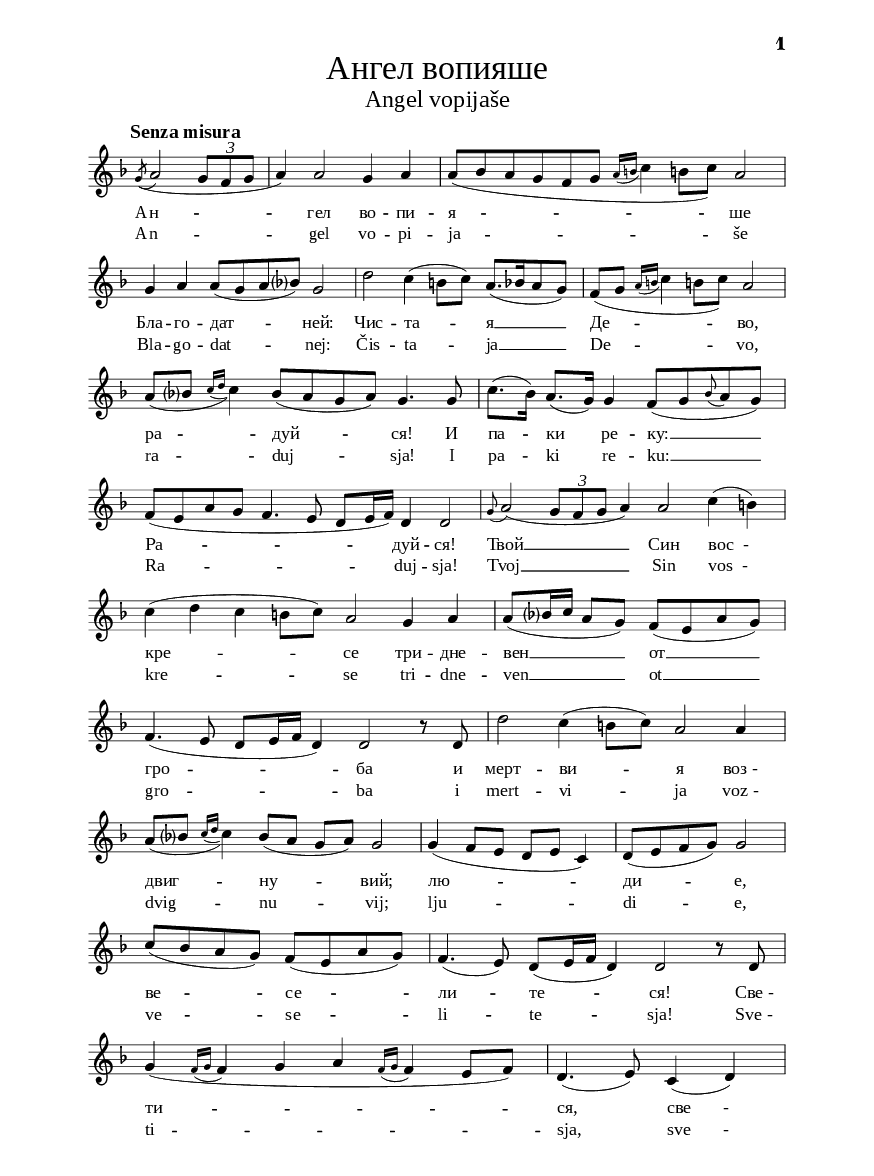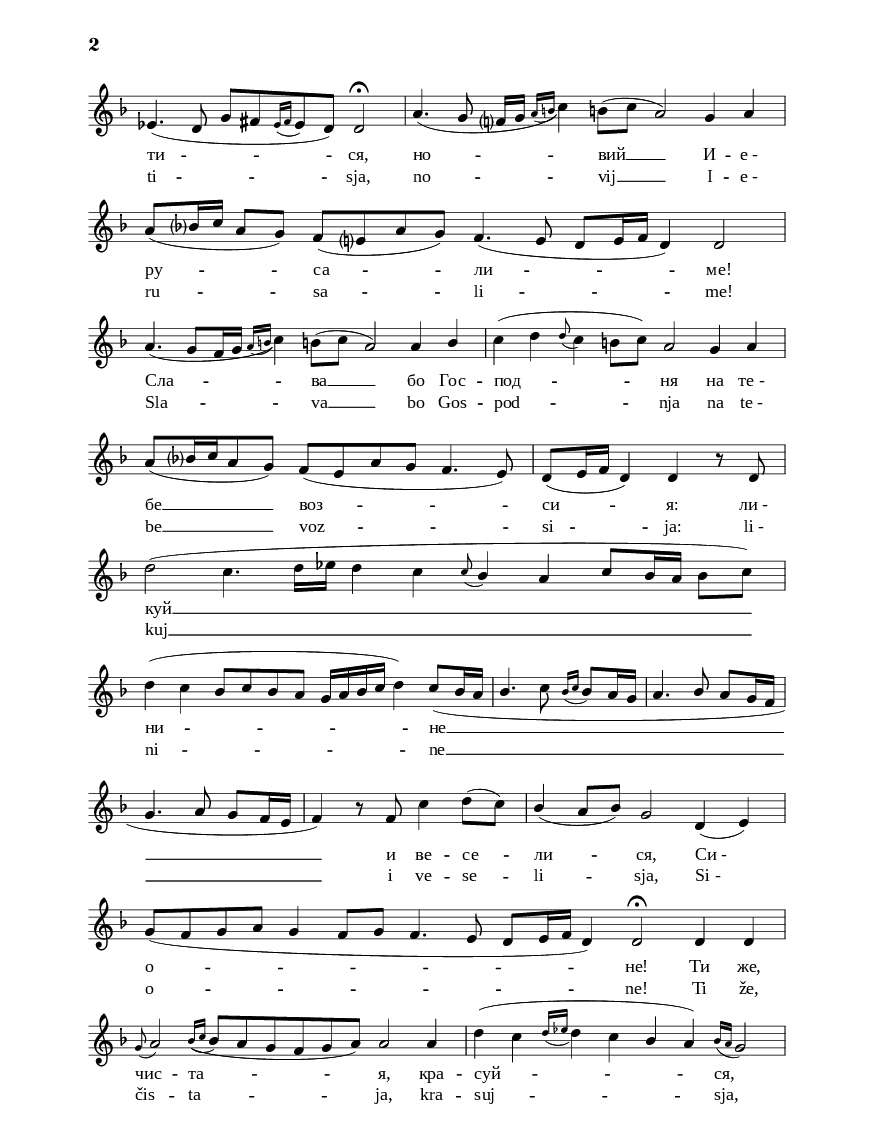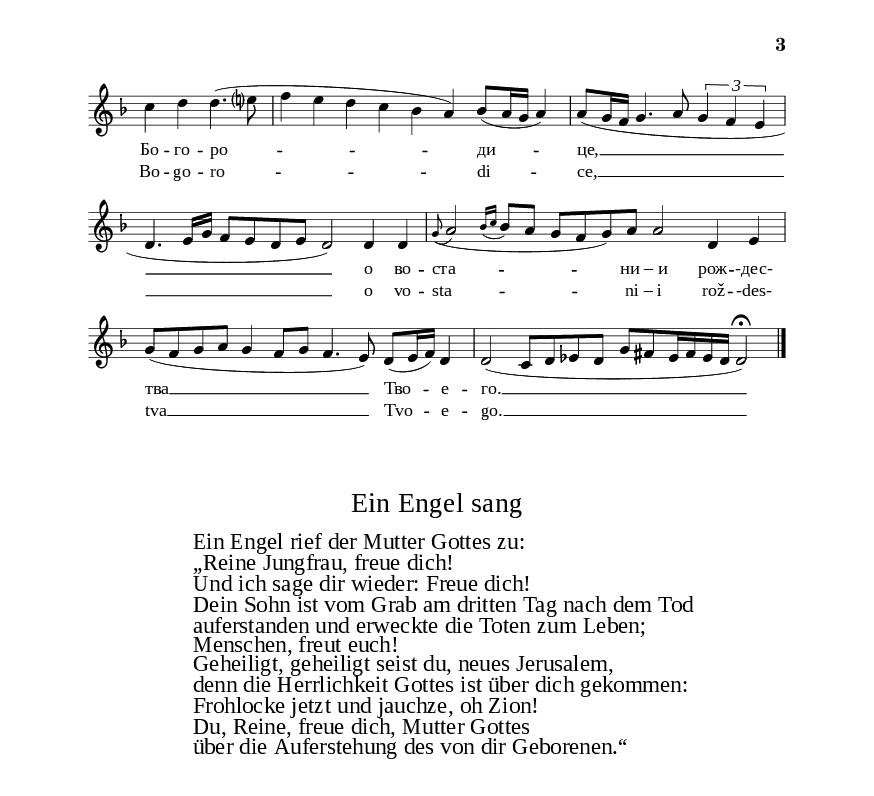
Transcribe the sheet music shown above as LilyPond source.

\version "2.24.3"

% include paper part and global functions
\include "include/globals.ily"

\bookpart {
  \label #'ref064
  \tocItem \markup "Ангел вопияше – Angel vopijaše"
  \include "include/bookpart-paper.ily"
  \score {
    \include "include/score-layout.ily"

    \new Voice \relative c' {
      \clef treble
      \key d \minor
      \tempo "Senza misura"
      \autoBeamOff
      \omit Score.TimeSignature
      \cadenzaOn % allows custom bar lines


      \acciaccatura g'8 (a2 \tuplet 3/2 { g8 [f g] } \bar "|"
      a4) a2 g4 a4 \bar "|"
      \slurDown a8( [bes a g f g] \acciaccatura { a16 [b] } c4 b!8 [c]) a2 \bar "|" \break

      \slurNeutral g4 a a8 ([g a bes?]) g2 \bar "|"
      d'2 c4 (b8 [c]) a8. ([bes16 a8 g]) \bar "|"
      \slurDown f8([ g] \acciaccatura { a16 [b] } c4 b!8[ c]) a2 \bar "|"  \break

      a8( [bes?] \acciaccatura { c16 [d] } c4) bes8( [a g a]) g4. g8 \bar "|"
      \slurNeutral c8.( [bes16]) a8.( [g16]) g4 f8( [g \appoggiatura bes a g]) \bar "|"  \break

      f8( [e a g] f4. e8 d [e16 f]) d4 d2 \bar "|"
      \appoggiatura g8  a2( \tuplet 3/2 { g8 [f g] } a4) a2 c4( b) \bar "|"  \break

      \stemNeutral c4( d  c b!8 [c]) a2 g4 a \bar "|"
      \stemUp a8( [bes?16 c] a8 [g]) f( [e a g]) \bar "|"  \break

      f4.( e8 d[ e16 f] d4) d2 r8 d \bar "|"
      \stemNeutral d'2 c4( b!8[ c]) a2 a4 \bar "|"  \break

      \slurDown a8([bes?] \acciaccatura { c16 [d] } c4) bes8( [a] g [a]) g2 \bar "|"
      g4( f8 [e] d [e] c4) \bar "|"
      d8([ e f g]) g2 \bar "|"  \break

      c8([ bes a g]) f([ e a g]) \bar "|"
      f4.( e8) d([ e16 f] d4) d2 r8 d \bar "|"  \break


      g4( \acciaccatura { f16 [g] } f4 g a \acciaccatura { f16 [g] } f4 e8[  f]) \bar "|"
      d4.( e8) c4( d) \bar "|"  \break

      ees4.( d8 g8[ fis \acciaccatura { ees16 [fis] }  ees8 d]) d2\fermata \bar "|"
      a'4.( g8 f?16[ g] \acciaccatura { a16 [b] } c4) \slurNeutral b!8([ c] a2) g4 a4 \bar "|"  \break

      \stemUp a8([ bes?16 c] a8  [g]) f8([ e? a g]) f4.( e8 d[ e16 f] d4) d2 \bar "|"  \break

      \stemNeutral \slurDown a'4.( g8[ f16 g] \acciaccatura { a16 [b!] } c4) \slurNeutral b!8([ c]  a2)  a4 \stemUp b \bar "|"
      \stemNeutral c4( d \appoggiatura d8 c4 b!8[ c]) a2 g4 a \bar "|"  \break

      a8([ bes?16 c a8 g]) f([ e a g] f4. e8) \bar "|"
      d8([ e16 f] d4) d r8 d \bar "|"  \break

      d'2( c4. d16[ ees] d4 c \appoggiatura c8 \stemUp bes4 a c8[ bes16 a]  \stemNeutral bes8[ c]) \bar "|"  \break

      d4( c \stemUp bes8[ c bes a] g16[ a bes c] \stemNeutral d4) \stemUp \slurDown c8([ bes16 a] \bar "|" \noBreak
      bes4. \stemNeutral c8 \acciaccatura { bes16 [c] } \stemUp bes8[ a16 g]  \bar "|" \noBreak
      a4. bes8 a[ g16 f] \bar "|" \break

      g4. a8 g8[ f16 e] \bar "|"
      f4) r8 f\stemNeutral \slurNeutral c'4 d8([ c])  \bar "|"
      \stemUp bes4( a8[ bes]) g2 d4( e)  \bar "|" \break

      g8([ f g a] g4 f8[ g] f4. e8 d8[ e16 f] d4) d2\fermata d4 d  \bar "|" \break

      \appoggiatura g8 a2 \acciaccatura { bes16([ c] } bes8[ a g f g a]) a2 a4 \bar "|"
      \stemNeutral d4( c \acciaccatura { d16[ ees!]} d4 c \stemUp bes a) \acciaccatura { bes16[ a] } g2 \bar "|" \break

      \stemNeutral c4 d d4.( e?8 \bar "|" \noBreak
      f4 e d c bes a) bes8([ a16 g] a4) \bar "|" \noBreak
      a8([ g16 f] g4. a8 \tuplet 3/2 { g4 f e } \bar "|" \break

      d4. e16[ g] f8[ e d e] d2) d4 d \bar "|" \noBreak
      \appoggiatura g8( a2 \acciaccatura { bes16[ c] } bes8[ a] g8[ f g) a] a2 d,4 e \bar "|" \break

      g8([ f g a] g4 f8[ g] f4. e8) d([ e16 f)] d4 \bar "|" \noBreak
      d2( c8[  d ees! d] g8[ fis! es16 fis  ees d] d2)\fermata \bar "|."
    }

    \addlyrics {
      Ан -- гел во -- пи -- я -- -- -- ше
      Бла -- го -- дат -- ней: Чис -- та -- я __ Де -- во,
      ра -- дуй -- ся! И па -- ки ре -- ку: __
      Ра -- -- дуй -- ся! Твой __ Син "вос  -"
      кре -- -- се три -- дне -- вен __  от __
      гро -- ба и мерт -- ви -- я "воз -"
      двиг -- ну -- вий; лю -- -- ди -- е,
      ве -- се -- ли -- те -- ся! "Све -"
      ти -- -- -- -- -- -- ся, "све       -"
      ти --  -- ся, но -- -- вий __ И -- "е -"
      ру -- -- са -- ли -- -- -- ме!
      Сла -- ва __ бо Гос -- под -- ня на "те -"
      бе __ воз -- -- си -- я: "ли -"
      куй __ ни -- -- не __
      и ве -- се -- ли -- ся, "Си -"
      о -- -- -- -- -- -- не! Ти же,
      чис -- та -- я, кра -- суй -- -- ся,
      Бо -- го -- ро -- -- -- ди -- це, __
      о во -- ста -- "ни – и      " рож -- "-дес-"
      тва __ Тво -- е -- го. __
    }


    \addlyrics {
      An -- gel vo -- pi -- ja -- -- -- še
      Bla -- go -- dat -- nej: Čis -- ta -- ja __ De -- vo,
      ra -- duj -- sja! I pa -- ki re -- ku: __
      Ra -- -- duj -- sja! Tvoj __ Sin "vos  -"
      kre -- -- se tri -- dne -- ven __  ot __
      gro -- ba i mert -- vi -- ja "voz -"
      dvig -- nu -- vij; lju -- -- di -- e,
      ve -- se -- li -- te -- sja! "Sve -"
      ti -- -- -- -- -- -- sja, "sve       -"
      ti --  -- sja, no -- -- vij __ I -- "e -"
      ru -- -- sa -- li -- -- -- me!
      Sla -- va __ bo Gos -- pod -- nja na "te -"
      be __ voz -- -- si -- ja: "li -"
      kuj __ ni -- -- ne __
      i ve -- se -- li -- sja, "Si -"
      o -- -- -- -- -- -- ne! Ti že,
      čis -- ta -- ja, kra -- suj -- -- sja,
      Bo -- go -- ro -- -- -- di -- ce, __
      o vo -- sta -- "ni – i      " rož -- "-des-"
      tva __ Tvo -- e -- go. __
    }
    \header {
      title = \titleFunc "Ангел вопияше" "Angel vopijaše"
    }

    \midi{}

  } % score

  \markup \vspace #3

  % include foreign translation(s) of the song
  \version "2.24.4"

\markup \fill-line { \fontsize #deTitleFontSize "Ein Engel sang" }
\markup \null
\markup \null
\markup \abs-fontsize #11 {
  \fill-line {
    \override #`(baseline-skip . ,deCoupletBaselineSkip)

    \column {

      \line { " "Ein Engel rief der Mutter Gottes zu:}

      \line { " "„Reine Jungfrau, freue dich! }

      \line { " " Und ich sage dir wieder: Freue dich! }

      \line { " "Dein Sohn ist vom Grab am dritten Tag nach dem Tod}

      \line { " "auferstanden und erweckte die Toten zum Leben;}

      \line { " "Menschen, freut euch!}

      \line { " "Geheiligt, geheiligt seist du, neues Jerusalem, }

      \line { " "denn die Herrlichkeit Gottes ist über dich gekommen: }

      \line { " "Frohlocke jetzt und jauchze, oh Zion!}

      \line { " "Du, Reine, freue dich, Mutter Gottes}

      \line { " "über die Auferstehung des von dir Geborenen.“}


    }
  }
}


} % bookpart
